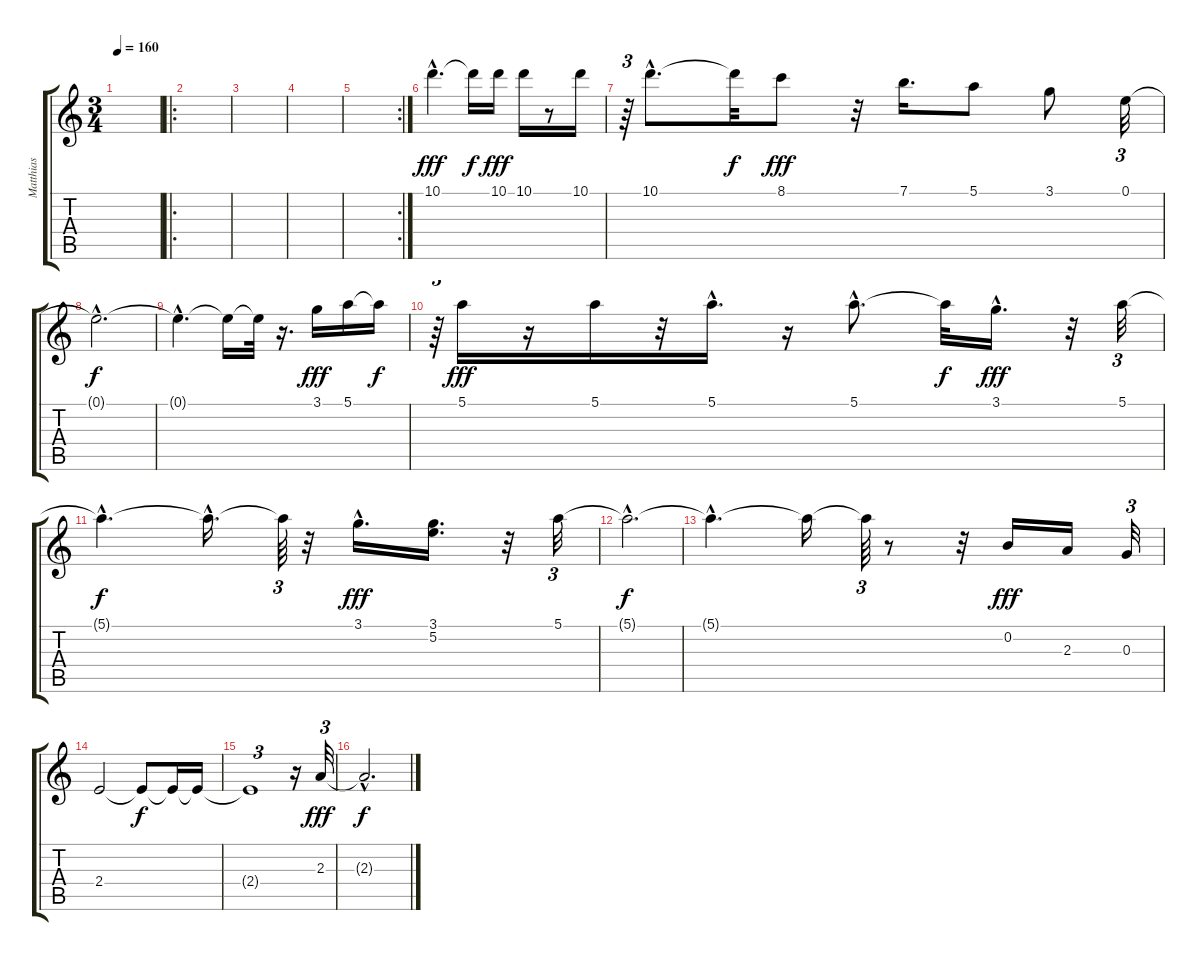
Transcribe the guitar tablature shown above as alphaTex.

\track ("Matthias" "Matthias") {instrument distortionguitar}
\staff {score tabs}
\tuning (E4 B3 G3 D3 A2 E2) {hide}
\ts (3 4)
\tempo 160
\clef g2
\ks c
|
\ro
|
|
|
\rc 2
|
10.1{hac}.4{d dy fff} 10.1{t}.16{dy f} 10.1.16{dy fff} 10.1.16 r.8 10.1.16 |
r.64{tu (3 2)} 10.1{hac}.8{d} 10.1{t}.32{dy f} 8.1.8{dy fff} r.32 7.1.16{d} 5.1.8 3.1.8 0.1.32{tu (3 2)} |
0.1{hac t}.2{d dy f} |
0.1{hac t}.4{d} 0.1{t}.16 0.1{t}.32 r.16{d} 3.1.16{dy fff} 5.1.16 5.1{t}.16{dy f} |
r.64{tu (3 2)} 5.1.16{dy fff} r.16 5.1.16 r.32 5.1{hac}.16{d} r.16 5.1{hac}.8{d} 5.1{t}.32{dy f} 3.1{hac}.16{d dy fff} r.32 5.1.32{tu (3 2)} |
5.1{hac t}.4{d dy f} 5.1{hac t}.16{d} 5.1{t}.64{tu (3 2)} r.32 3.1{hac}.16{d dy fff} (3.1 5.2).16{d} r.32 5.1.32{tu (3 2)} |
5.1{hac t}.2{d dy f} |
5.1{hac t}.4{d} 5.1{t}.16 5.1{t}.64{tu (3 2)} r.8 r.32 0.2.16{dy fff} 2.3.16 0.3.32{tu (3 2)} |
2.4.2 2.4{t}.8{dy f} 2.4{t}.16 2.4{t}.16 |
2.4{t}.1{tu (3 2)} r.16 2.3.32{tu (3 2) dy fff} |
2.3{hac t}.2{d dy f}
